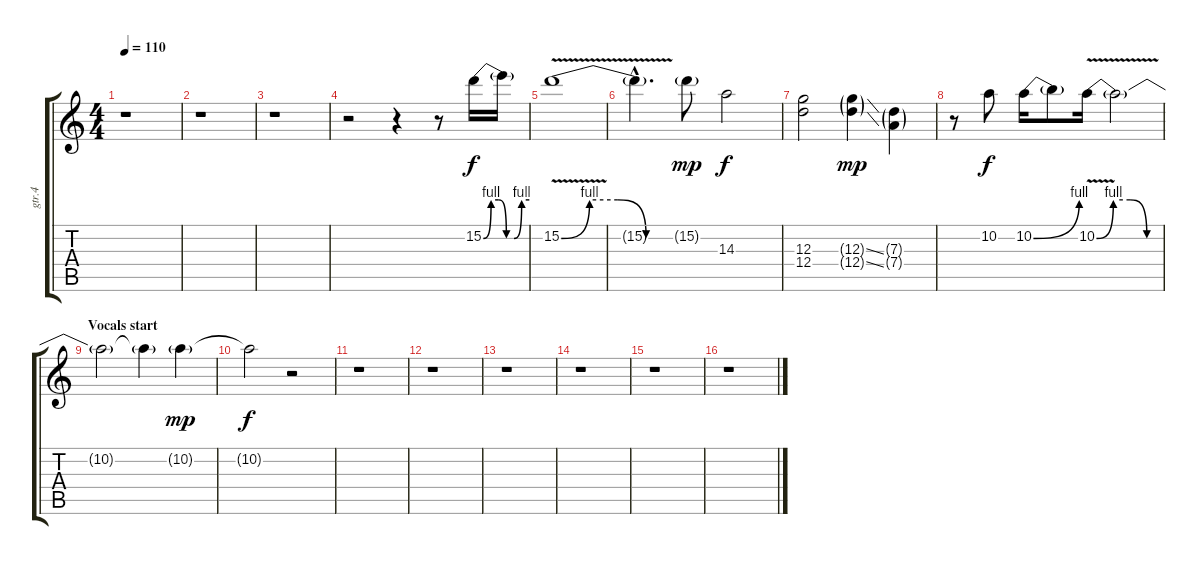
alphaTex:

\track ("gtr.4" "gtr.4") {instrument distortionguitar}
\staff {score tabs}
\tuning (E4 B3 G3 D3 A2 E2) {hide}
\ts (4 4)
\tempo 110
\clef g2
\ks c
r.1{dy f instrument distortionguitar} |
r.1 |
r.1 |
r.2 r.4 r.8 15.2{be (custom 0 0 10 4 20 4 30 0 40 0 50 4 60 4)}.16 15.2{t}.16 |
15.2{be (custom 0 0 15 4 30 4 45 0 60 0) v}.1 |
15.2{hac t}.4{d} 15.2{g}.8{dy mp} 14.3.2{dy f} |
(12.3 12.4).2 (12.3{ss g} 12.4{ss g}).4{dy mp} (7.3{g} 7.4{g}).4 |
r.8 10.2.8{dy f} 10.2{be (bend 0 0 60 4)}.16 10.2{t}.8 10.2{be (custom 0 0 15 4 30 4 45 0 60 0) v}.16 10.2{t}.2 |
\section ("" "Vocals start")
10.2{t}.2 10.2{t}.4 10.2{g}.4{dy mp} |
10.2{t}.2{dy f} r.2 |
r.1 |
r.1 |
r.1 |
r.1 |
r.1 |
r.1
